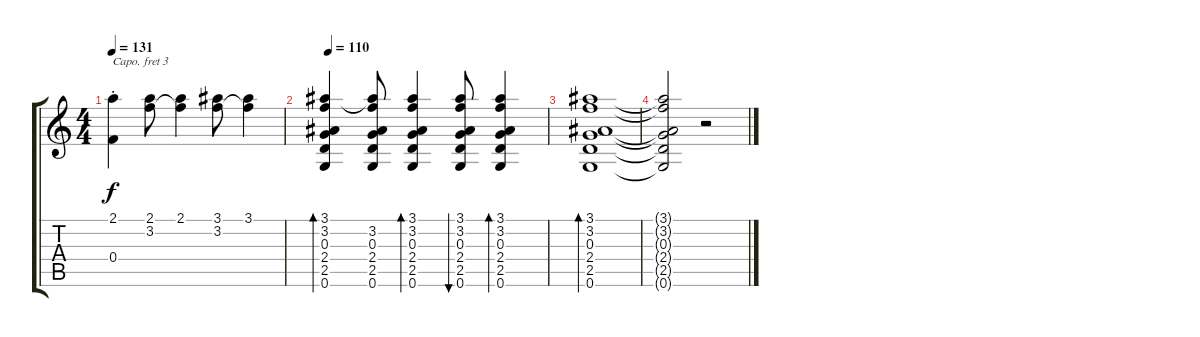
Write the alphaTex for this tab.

\track "" {instrument acousticguitarsteel}
\staff {score tabs}
\capo 3
\tuning (E4 B3 G3 D3 A2 E2) {hide}
\ts (4 4)
\tempo 131
\clef g2
\ks c
(2.1{st} 0.4{st}).4{dy f} (2.1 3.2).8 (2.1 3.2{t}).4 (3.1 3.2).8 (3.1 3.2{t}).4 |
\tempo 110
(3.1 3.2 0.3 2.4 2.5 0.6).4{bd 60} (3.1{t} 3.2 0.3 2.4 2.5 0.6).8 (3.1 3.2 0.3 2.4 2.5 0.6).4{bd 60} (3.1 3.2 0.3 2.4 2.5 0.6).8{bu 60} (3.1 3.2 0.3 2.4 2.5 0.6).4{bd 60} |
(3.1 3.2 0.3 2.4 2.5 0.6).1{bd 480} |
(3.1{t} 3.2{t} 0.3{t} 2.4{t} 2.5{t} 0.6{t}).2 r.2
